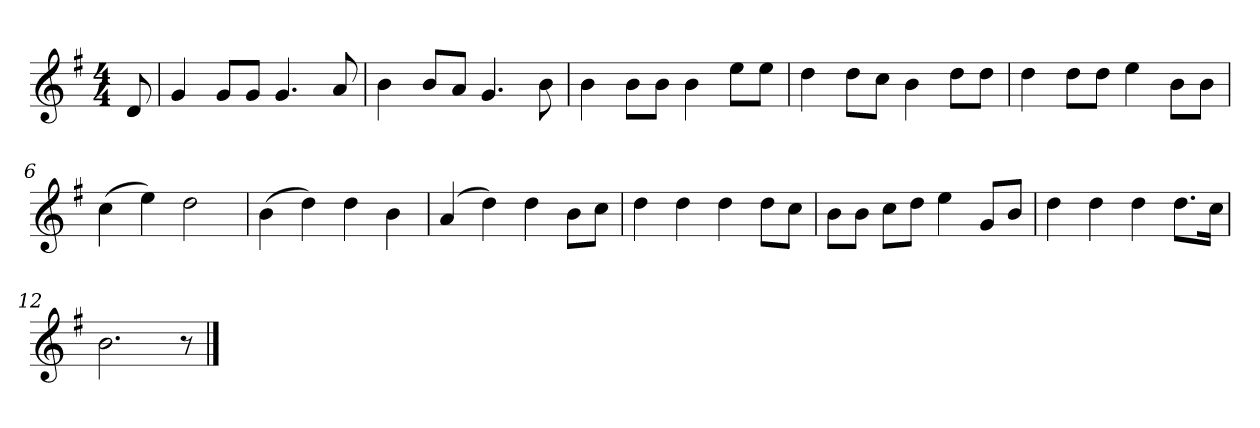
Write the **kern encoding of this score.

**kern
*part1
*staff1
*k[f#]
*M4/4
*MM120
=
8d
=1
4g
8gL
8gJ
4.g
8a
=2
4b
8bL
8aJ
4.g
8b
=3
4b
8bL
8bJ
4b
8eeL
8eeJ
=4
4dd
8ddL
8ccJ
4b
8ddL
8ddJ
=5
4dd
8ddL
8ddJ
4ee
8bL
8bJ
=6
(4cc
4ee)
2dd
=7
(4b
4dd)
4dd
4b
=8
(4a
4dd)
4dd
8bL
8ccJ
=9
4dd
4dd
4dd
8ddL
8ccJ
=10
8bL
8bJ
8ccL
8ddJ
4ee
8gL
8bJ
=11
4dd
4dd
4dd
8.ddL
16ccJk
=12
2.b
8r
==
*-
